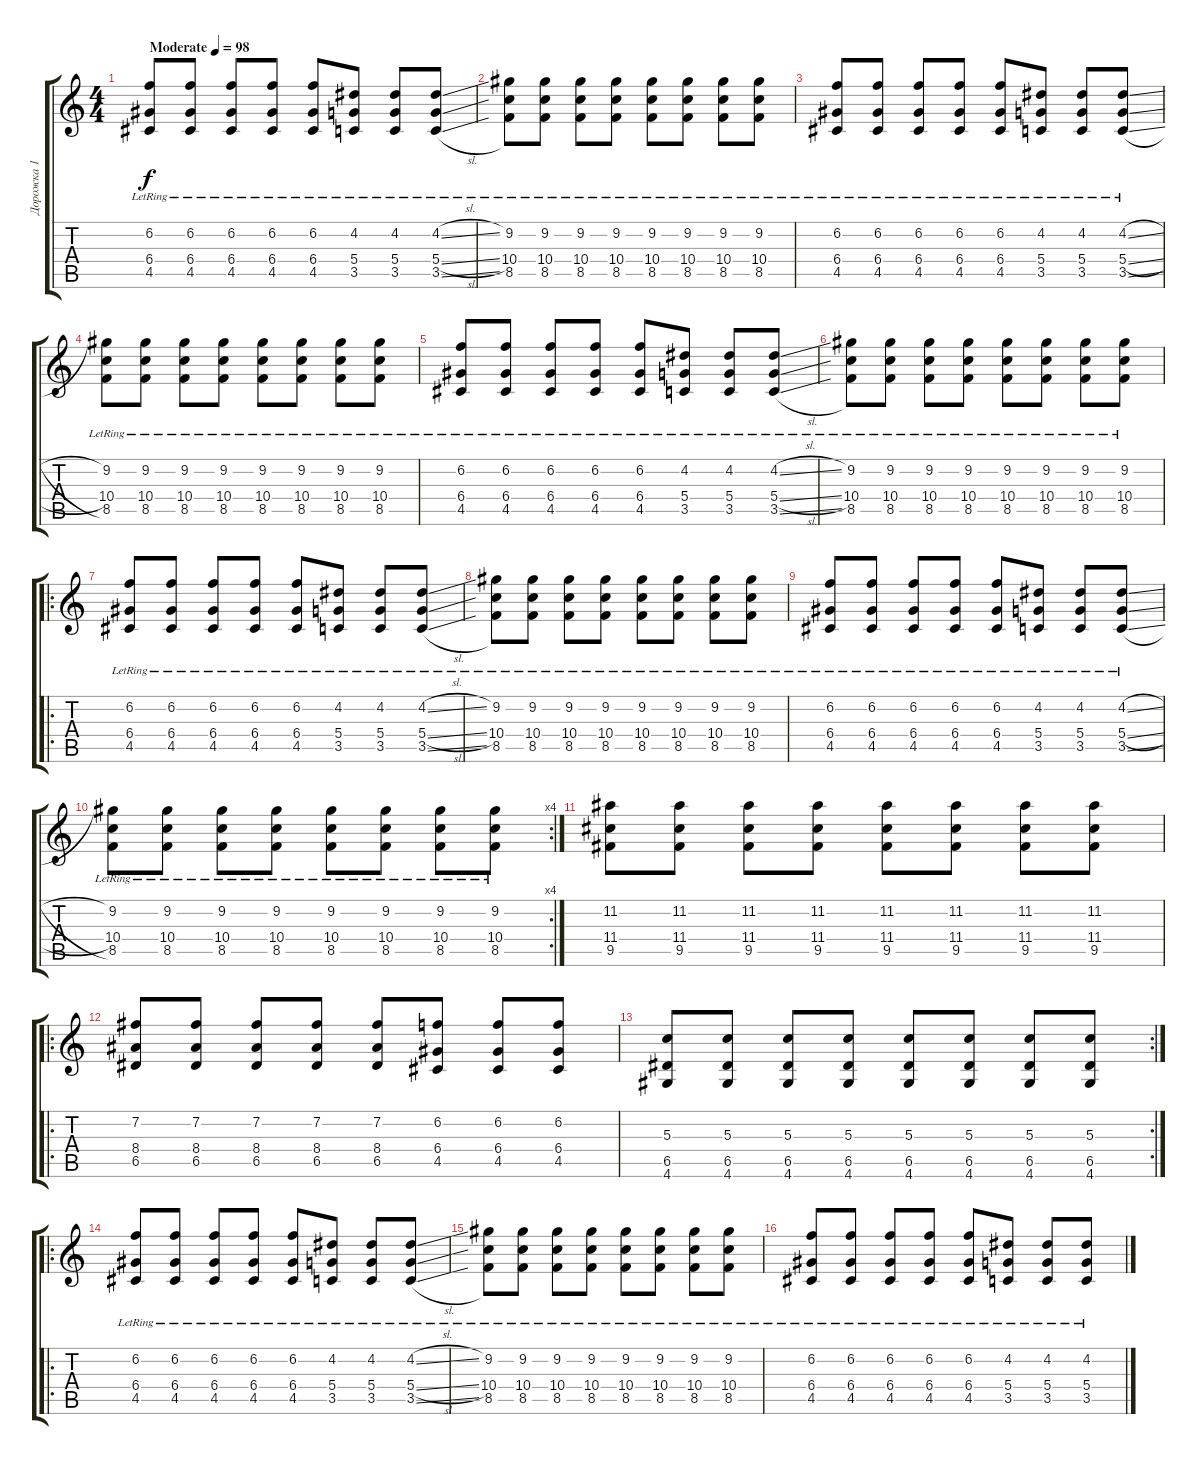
\track ("Дорожка 1" "Дорожка 1") {instrument electricguitarclean}
\staff {score tabs}
\tuning (E4 B3 G3 D3 A2 E2) {hide}
\ts (4 4)
\tempo (98 "Moderate")
\clef g2
\ks c
(6.2{lr} 6.4 4.5).8{dy f instrument electricguitarclean} (6.2{lr} 6.4 4.5).8 (6.2{lr} 6.4 4.5).8 (6.2{lr} 6.4 4.5).8 (6.2{lr} 6.4 4.5).8 (4.2{lr} 5.4 3.5).8 (4.2{lr} 5.4 3.5).8 (4.2{sl lr} 5.4{sl} 3.5{sl}).8 |
(9.2{lr} 10.4 8.5).8 (9.2{lr} 10.4 8.5).8 (9.2{lr} 10.4 8.5).8 (9.2{lr} 10.4 8.5).8 (9.2{lr} 10.4 8.5).8 (9.2{lr} 10.4 8.5).8 (9.2{lr} 10.4 8.5).8 (9.2{lr} 10.4 8.5).8 |
(6.2{lr} 6.4 4.5).8 (6.2{lr} 6.4 4.5).8 (6.2{lr} 6.4 4.5).8 (6.2{lr} 6.4 4.5).8 (6.2{lr} 6.4 4.5).8 (4.2{lr} 5.4 3.5).8 (4.2{lr} 5.4 3.5).8 (4.2{sl lr} 5.4{sl} 3.5{sl}).8 |
(9.2{lr} 10.4 8.5).8 (9.2{lr} 10.4 8.5).8 (9.2{lr} 10.4 8.5).8 (9.2{lr} 10.4 8.5).8 (9.2{lr} 10.4 8.5).8 (9.2{lr} 10.4 8.5).8 (9.2{lr} 10.4 8.5).8 (9.2{lr} 10.4 8.5).8 |
(6.2{lr} 6.4 4.5).8 (6.2{lr} 6.4 4.5).8 (6.2{lr} 6.4 4.5).8 (6.2{lr} 6.4 4.5).8 (6.2{lr} 6.4 4.5).8 (4.2{lr} 5.4 3.5).8 (4.2{lr} 5.4 3.5).8 (4.2{sl lr} 5.4{sl} 3.5{sl}).8 |
(9.2{lr} 10.4 8.5).8 (9.2{lr} 10.4 8.5).8 (9.2{lr} 10.4 8.5).8 (9.2{lr} 10.4 8.5).8 (9.2{lr} 10.4 8.5).8 (9.2{lr} 10.4 8.5).8 (9.2{lr} 10.4 8.5).8 (9.2{lr} 10.4 8.5).8 |
\ro
(6.2{lr} 6.4 4.5).8 (6.2{lr} 6.4 4.5).8 (6.2{lr} 6.4 4.5).8 (6.2{lr} 6.4 4.5).8 (6.2{lr} 6.4 4.5).8 (4.2{lr} 5.4 3.5).8 (4.2{lr} 5.4 3.5).8 (4.2{sl lr} 5.4{sl} 3.5{sl}).8 |
(9.2{lr} 10.4 8.5).8 (9.2{lr} 10.4 8.5).8 (9.2{lr} 10.4 8.5).8 (9.2{lr} 10.4 8.5).8 (9.2{lr} 10.4 8.5).8 (9.2{lr} 10.4 8.5).8 (9.2{lr} 10.4 8.5).8 (9.2{lr} 10.4 8.5).8 |
(6.2{lr} 6.4 4.5).8 (6.2{lr} 6.4 4.5).8 (6.2{lr} 6.4 4.5).8 (6.2{lr} 6.4 4.5).8 (6.2{lr} 6.4 4.5).8 (4.2{lr} 5.4 3.5).8 (4.2{lr} 5.4 3.5).8 (4.2{sl lr} 5.4{sl} 3.5{sl}).8 |
\rc 4
(9.2{lr} 10.4 8.5).8 (9.2{lr} 10.4 8.5).8 (9.2{lr} 10.4 8.5).8 (9.2{lr} 10.4 8.5).8 (9.2{lr} 10.4 8.5).8 (9.2{lr} 10.4 8.5).8 (9.2{lr} 10.4 8.5).8 (9.2{lr} 10.4 8.5).8 |
(11.2 11.4 9.5).8 (11.2 11.4 9.5).8 (11.2 11.4 9.5).8 (11.2 11.4 9.5).8 (11.2 11.4 9.5).8 (11.2 11.4 9.5).8 (11.2 11.4 9.5).8 (11.2 11.4 9.5).8 |
\ro
(7.2 8.4 6.5).8 (7.2 8.4 6.5).8 (7.2 8.4 6.5).8 (7.2 8.4 6.5).8 (7.2 8.4 6.5).8 (6.2 6.4 4.5).8 (6.2 6.4 4.5).8 (6.2 6.4 4.5).8 |
\rc 2
(5.3 6.5 4.6).8 (5.3 6.5 4.6).8 (5.3 6.5 4.6).8 (5.3 6.5 4.6).8 (5.3 6.5 4.6).8 (5.3 6.5 4.6).8 (5.3 6.5 4.6).8 (5.3 6.5 4.6).8 |
\ro
(6.2{lr} 6.4 4.5).8 (6.2{lr} 6.4 4.5).8 (6.2{lr} 6.4 4.5).8 (6.2{lr} 6.4 4.5).8 (6.2{lr} 6.4 4.5).8 (4.2{lr} 5.4 3.5).8 (4.2{lr} 5.4 3.5).8 (4.2{sl lr} 5.4{sl} 3.5{sl}).8 |
(9.2{lr} 10.4 8.5).8 (9.2{lr} 10.4 8.5).8 (9.2{lr} 10.4 8.5).8 (9.2{lr} 10.4 8.5).8 (9.2{lr} 10.4 8.5).8 (9.2{lr} 10.4 8.5).8 (9.2{lr} 10.4 8.5).8 (9.2{lr} 10.4 8.5).8 |
(6.2{lr} 6.4 4.5).8 (6.2{lr} 6.4 4.5).8 (6.2{lr} 6.4 4.5).8 (6.2{lr} 6.4 4.5).8 (6.2{lr} 6.4 4.5).8 (4.2{lr} 5.4 3.5).8 (4.2{lr} 5.4 3.5).8 (4.2{sl lr} 5.4{sl} 3.5{sl}).8
